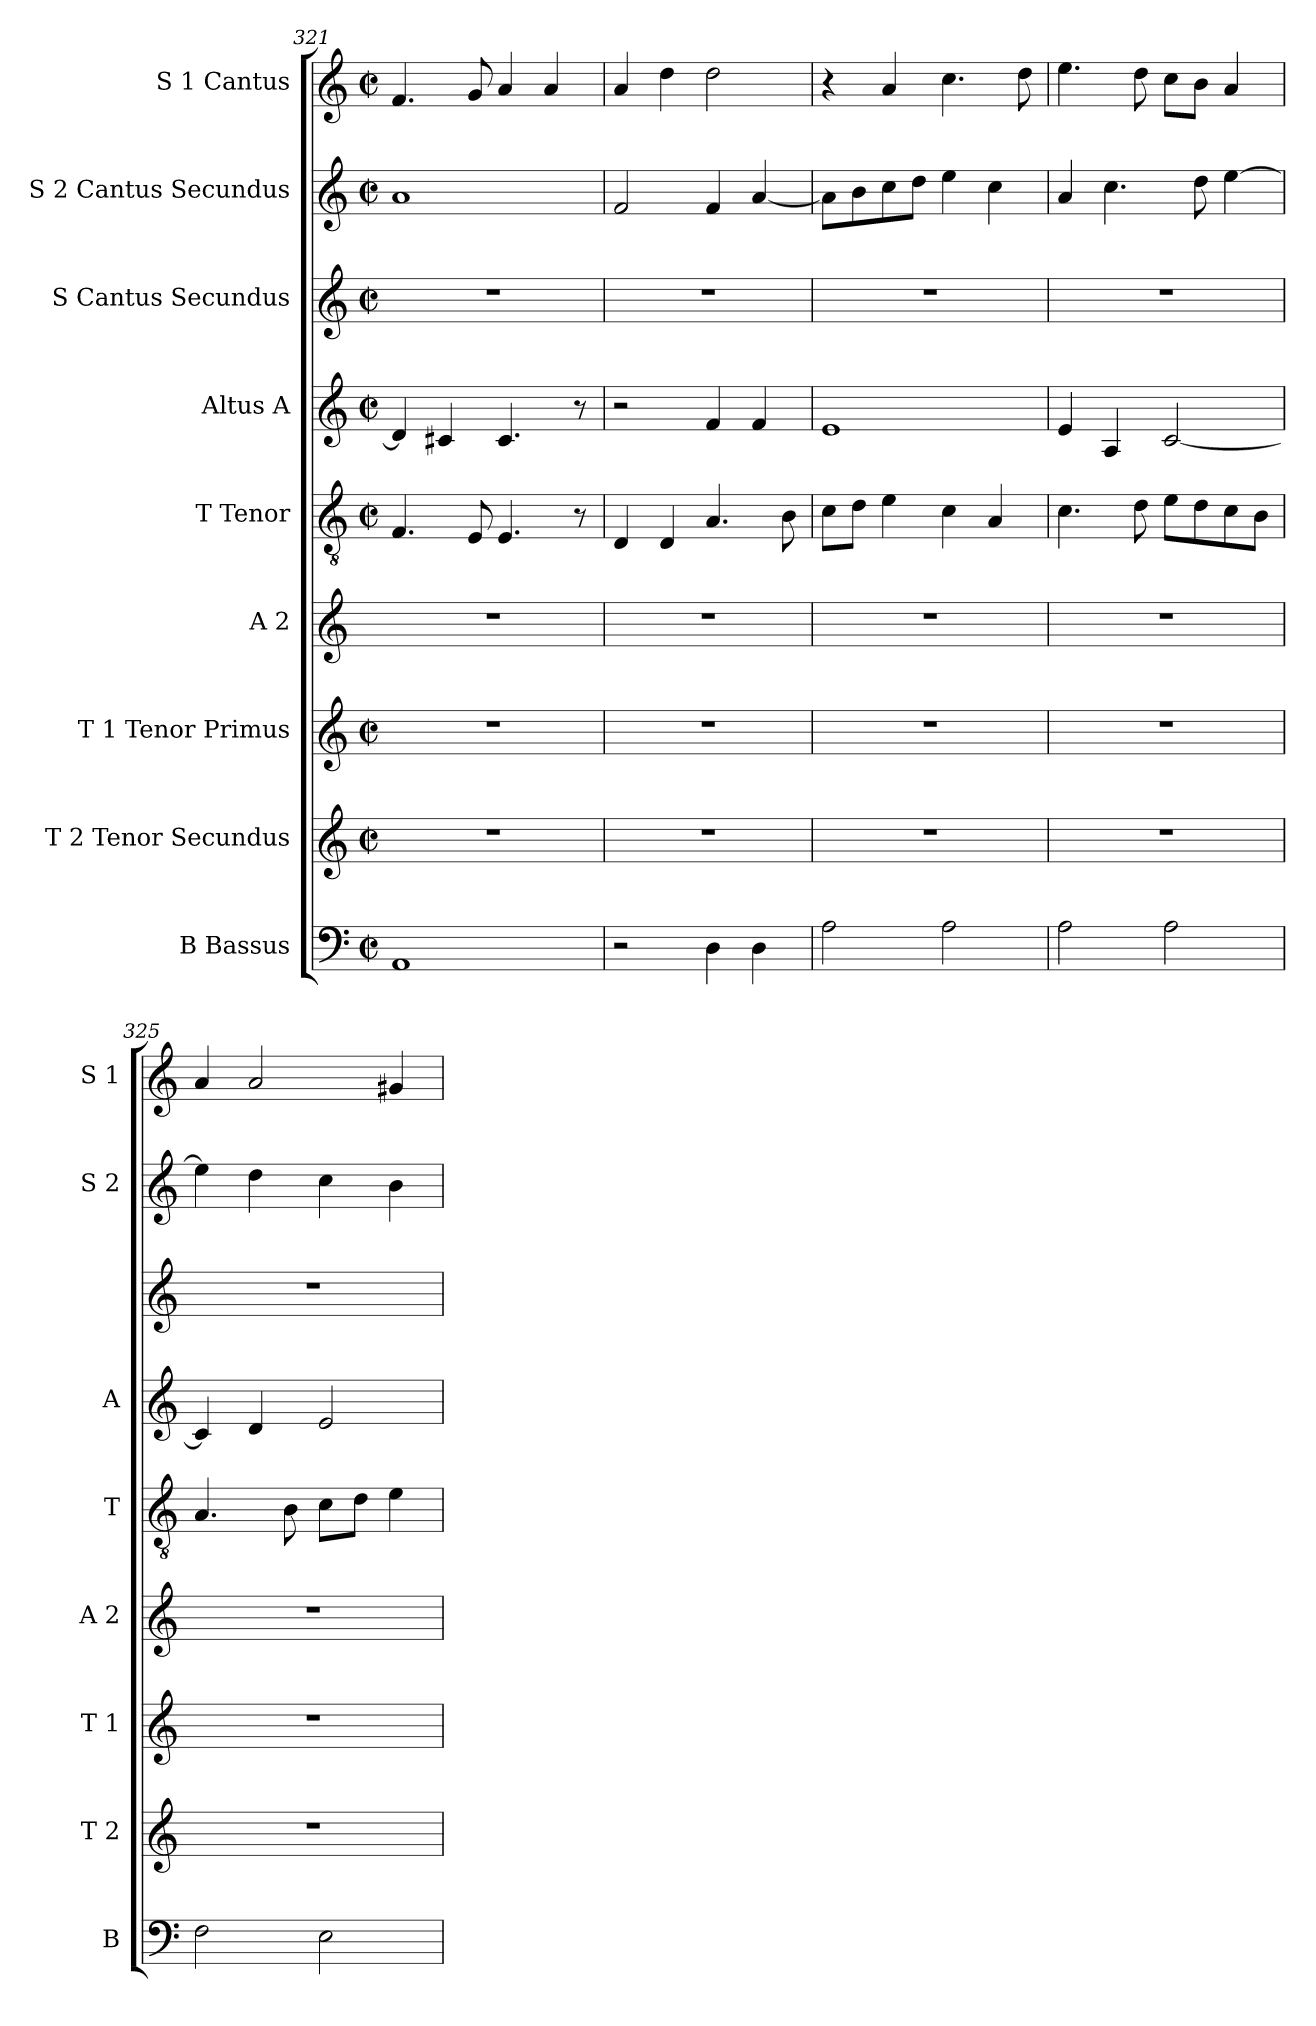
**kern	**kern	**kern	**kern	**kern	**kern	**kern	**kern	**kern
*part9	*part8	*part7	*part6	*part5	*part4	*part3	*part2	*part1
*staff9	*staff8	*staff7	*staff6	*staff5	*staff4	*staff3	*staff2	*staff1
*I"B Bassus	*I"T 2 Tenor Secundus	*I"T 1 Tenor Primus	*I"A 2	*I"T Tenor	*I"Altus A	*I"S Cantus Secundus	*I"S 2 Cantus Secundus	*I"S 1 Cantus
*I'B	*I'T 2	*I'T 1	*I'A 2	*I'T	*I'A	*	*I'S 2	*I'S 1
*clefF4	*clefG2	*clefG2	*clefG2	*clefGv2	*clefG2	*clefG2	*clefG2	*clefG2
*k[]	*k[]	*k[]	*k[]	*k[]	*k[]	*k[]	*k[]	*k[]
*C:	*C:	*C:	*C:	*C:	*C:	*C:	*C:	*C:
*M2/2	*M2/2	*M2/2	*	*M2/2	*M2/2	*M2/2	*M2/2	*M2/2
*met(c|)	*met(c|)	*met(c|)	*	*met(c|)	*met(c|)	*met(c|)	*met(c|)	*met(c|)
=321	=321	=321	=321	=321	=321	=321	=321	=321
1AA	1r	1r	1r	4.F/	4d/]	1r	1a	4.f/
.	.	.	.	.	4c#X/	.	.	.
.	.	.	.	8E/	.	.	.	8g/
.	.	.	.	4.E/	4.c#/	.	.	4a/
.	.	.	.	.	.	.	.	4a/
.	.	.	.	8r	8r	.	.	.
=322	=322	=322	=322	=322	=322	=322	=322	=322
2r	1r	1r	1r	4D/	2r	1r	2f/	4a/
.	.	.	.	4D/	.	.	.	4dd\
4D\	.	.	.	4.A/	4f/	.	4f/	2dd\
4D\	.	.	.	.	4f/	.	[>4a/	.
.	.	.	.	8B\	.	.	.	.
=323	=323	=323	=323	=323	=323	=323	=323	=323
2A\	1r	1r	1r	8c\L	1e	1r	8a\L]	4r
.	.	.	.	8d\J	.	.	8b\	.
.	.	.	.	4e\	.	.	8cc\	4a/
.	.	.	.	.	.	.	8dd\J	.
2A\	.	.	.	4c\	.	.	4ee\	4.cc\
.	.	.	.	4A/	.	.	4cc\	.
.	.	.	.	.	.	.	.	8dd\
=324	=324	=324	=324	=324	=324	=324	=324	=324
2A\	1r	1r	1r	4.c\	4e/	1r	4a/	4.ee\
.	.	.	.	.	4A/	.	4.cc\	.
.	.	.	.	8d\	.	.	.	8dd\
2A\	.	.	.	8e\L	[<2c/	.	.	8cc\L
.	.	.	.	8d\	.	.	8dd\	8b\J
.	.	.	.	8c\	.	.	[<4ee\	4a/
.	.	.	.	8B\J	.	.	.	.
!!LO:LB:g=z
=325	=325	=325	=325	=325	=325	=325	=325	=325
2F\	1r	1r	1r	4.A/	4c/]	1r	4ee\]	4a/
.	.	.	.	.	4d/	.	4dd\	2a/
.	.	.	.	8B\	.	.	.	.
2E\	.	.	.	8c\L	2e/	.	4cc\	.
.	.	.	.	8d\J	.	.	.	.
.	.	.	.	4e\	.	.	4b\	4g#X/
=	=	=	=	=	=	=	=	=
*-	*-	*-	*-	*-	*-	*-	*-	*-
